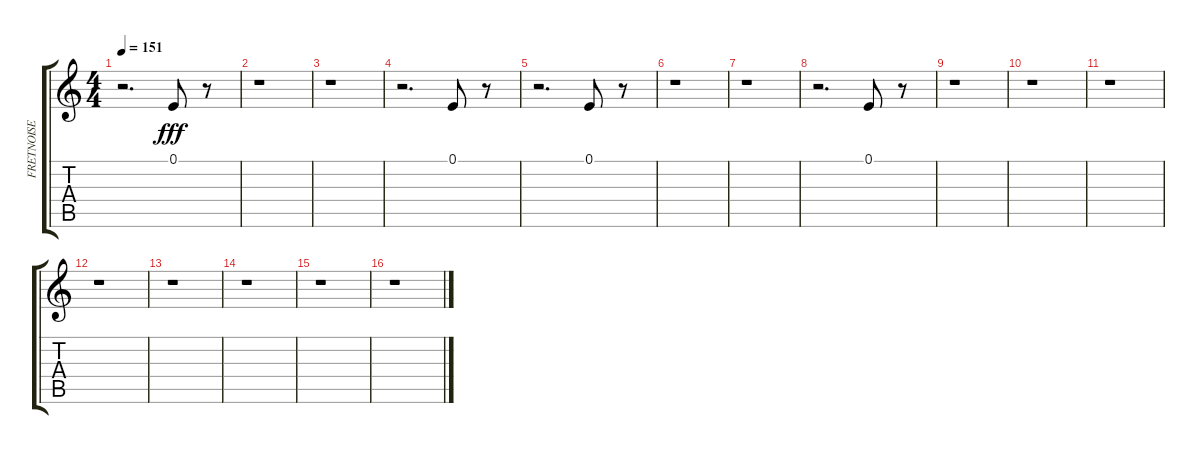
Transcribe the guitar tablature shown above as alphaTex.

\track ("FRETNOISE           " "FRETNOISE ") {instrument guitarfretnoise}
\staff {score tabs}
\tuning (E4 B3 G3 D3 A2 E2) {hide}
\ts (4 4)
\tempo 151
\clef g2
\ks c
r.2{d dy fff} 0.1.8 r.8 |
r.1 |
r.1 |
r.2{d} 0.1.8 r.8 |
r.2{d} 0.1.8 r.8 |
r.1 |
r.1 |
r.2{d} 0.1.8 r.8 |
r.1 |
r.1 |
r.1 |
r.1 |
r.1 |
r.1 |
r.1 |
r.1
